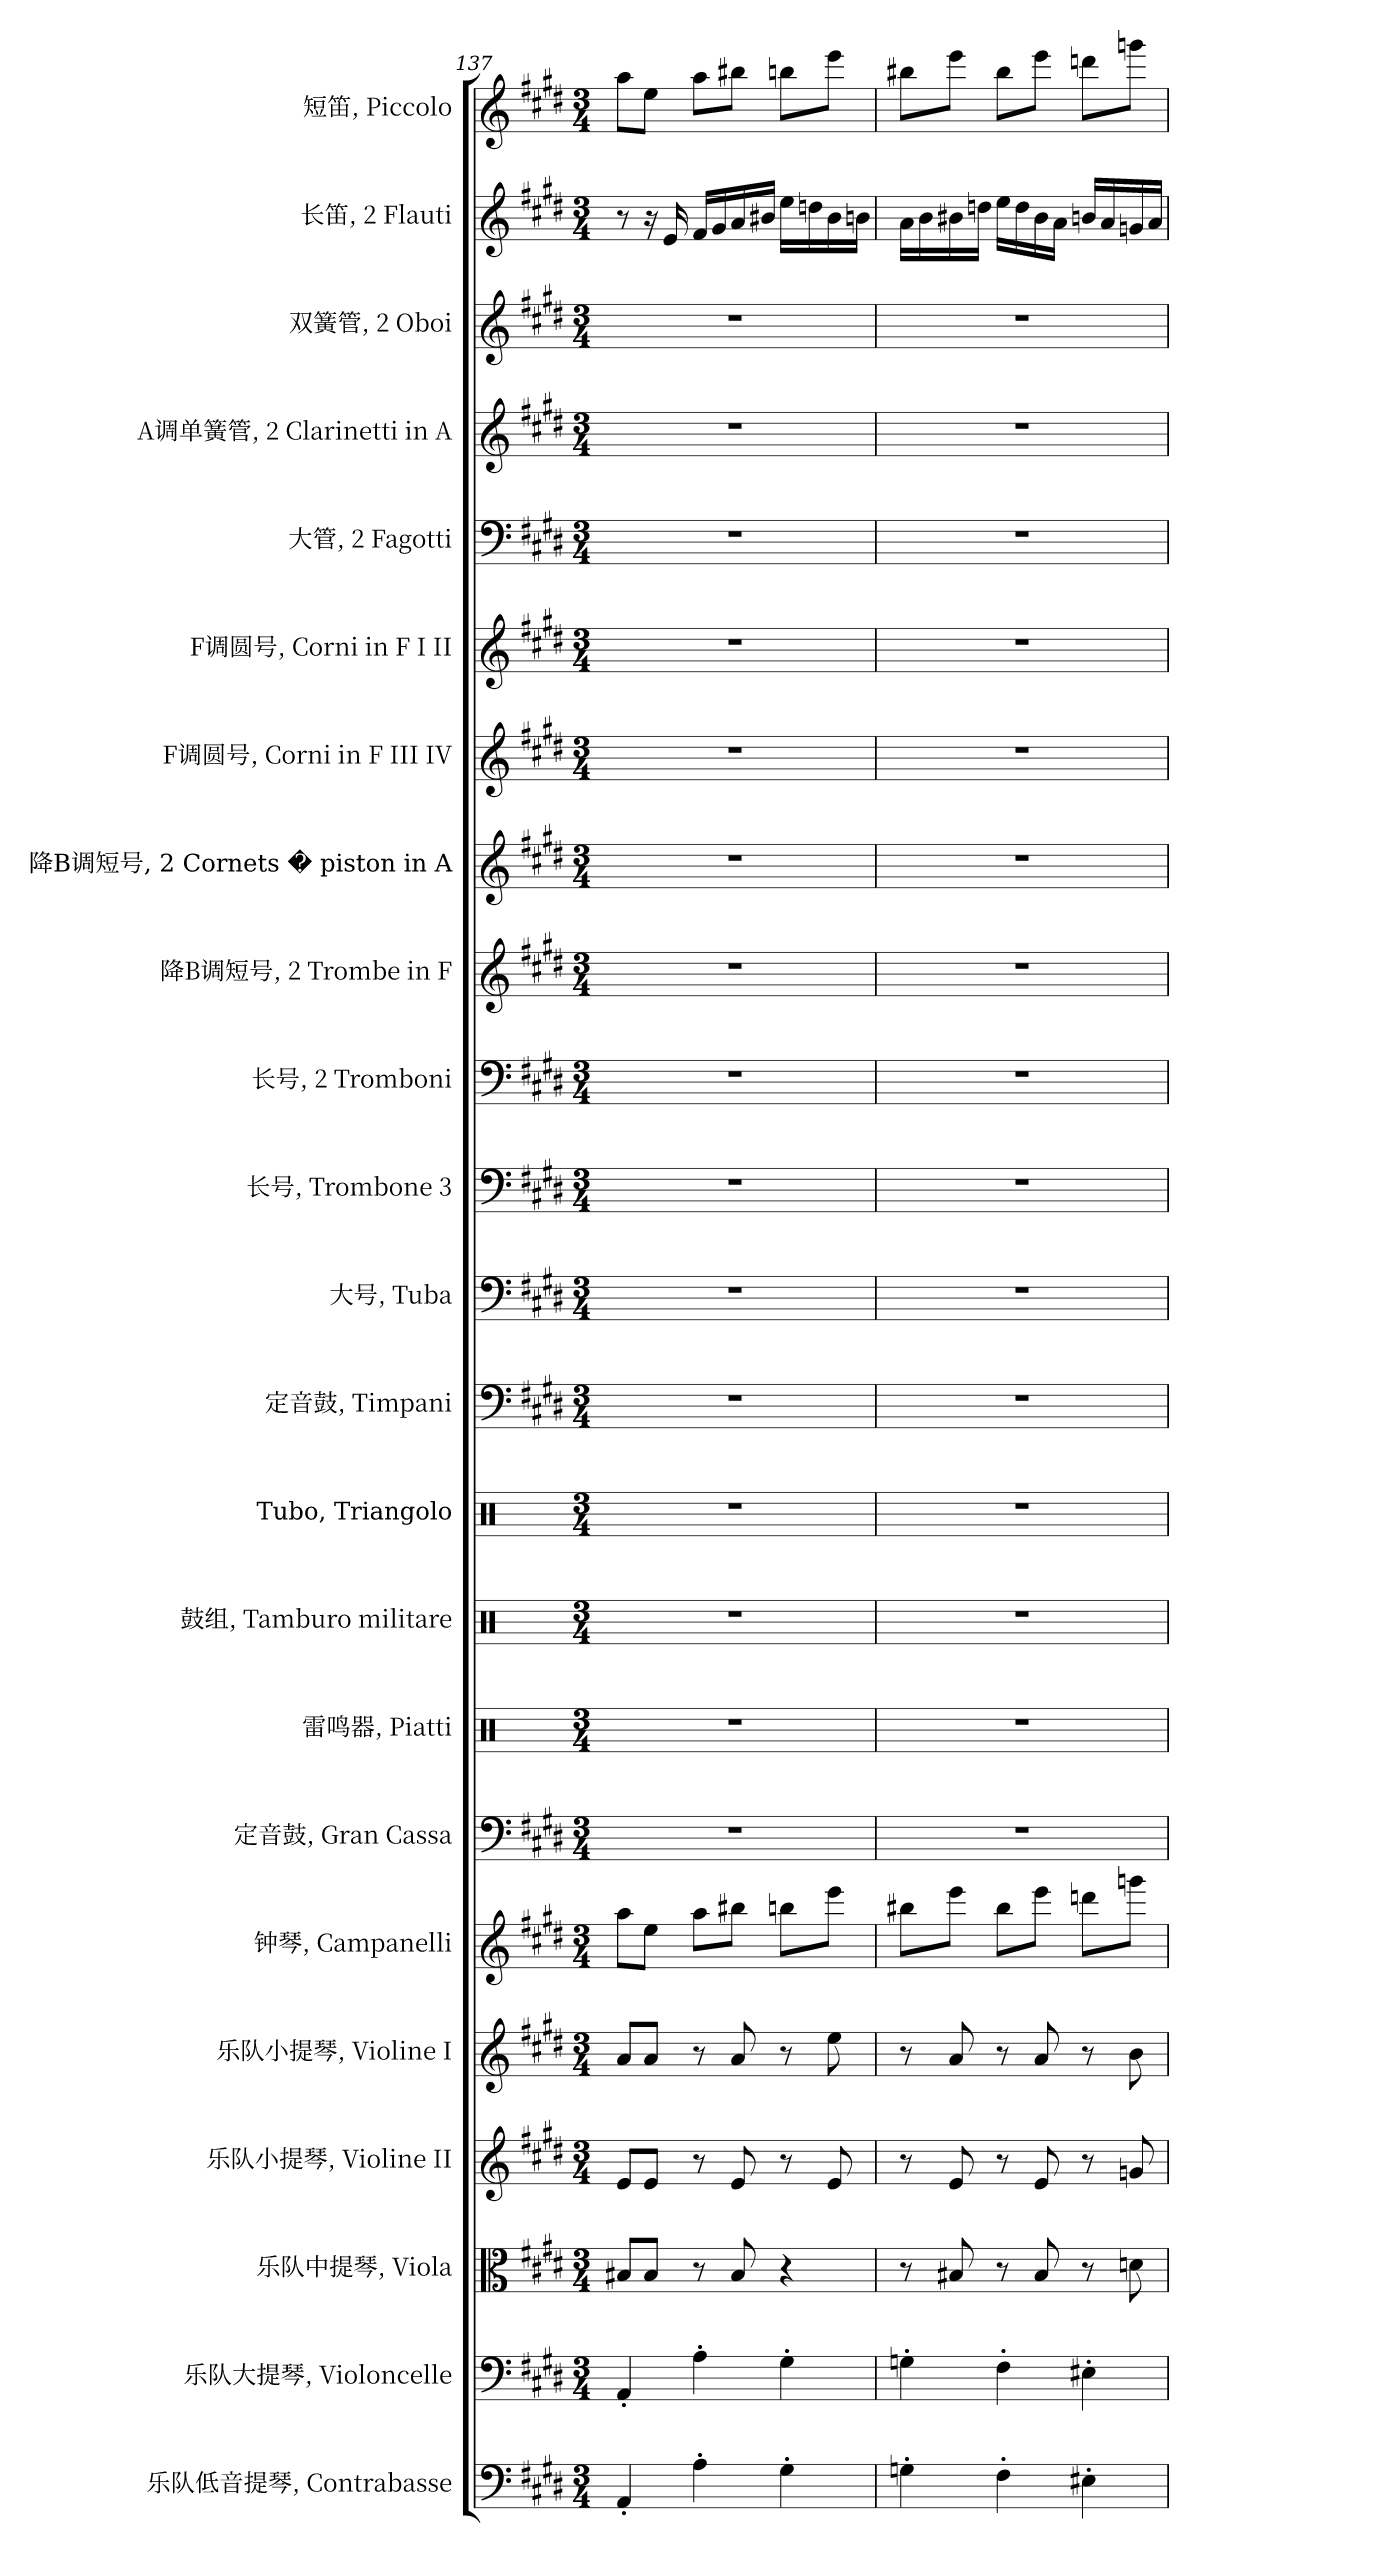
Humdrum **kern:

**kern	**kern	**kern	**kern	**kern	**kern	**kern	**kern	**kern	**kern	**kern	**kern	**kern	**kern	**kern	**kern	**kern	**kern	**kern	**kern	**kern	**kern	**kern
*part23	*part22	*part21	*part20	*part19	*part18	*part17	*part16	*part15	*part14	*part13	*part12	*part11	*part10	*part9	*part8	*part7	*part6	*part5	*part4	*part3	*part2	*part1
*staff23	*staff22	*staff21	*staff20	*staff19	*staff18	*staff17	*staff16	*staff15	*staff14	*staff13	*staff12	*staff11	*staff10	*staff9	*staff8	*staff7	*staff6	*staff5	*staff4	*staff3	*staff2	*staff1
*I"乐队低音提琴, Contrabasse	*I"乐队大提琴, Violoncelle	*I"乐队中提琴, Viola	*I"乐队小提琴, Violine II	*I"乐队小提琴, Violine I	*I"钟琴, Campanelli	*I"定音鼓, Gran Cassa	*I"雷鸣器, Piatti	*I"鼓组, Tamburo militare	*I"Tubo, Triangolo	*I"定音鼓, Timpani	*I"大号, Tuba	*I"长号, Trombone 3	*I"长号, 2 Tromboni	*I"降B调短号, 2 Trombe in F	*I"降B调短号, 2 Cornets � piston in A	*I"F调圆号, Corni in F III IV	*I"F调圆号, Corni in F I II	*I"大管, 2 Fagotti	*I"A调单簧管, 2 Clarinetti in A	*I"双簧管, 2 Oboi	*I"长笛, 2 Flauti	*I"短笛, Piccolo
*I'Cbs.	*	*	*	*	*	*	*	*	*I'Tu.	*I'Timp.	*I'Tba.	*I'Tbn.	*I'Tbn.	*	*I'B♭ Cnt.	*	*	*	*I'A Cl.	*I'Ob.	*I'Fl.	*I'Picc.
!!LO:PB:g=z
*clefF4	*clefF4	*clefC3	*clefG2	*clefG2	*clefG2	*clefF4	*clefX	*clefX	*clefX	*clefF4	*clefF4	*clefF4	*clefF4	*clefG2	*clefG2	*clefG2	*clefG2	*clefF4	*clefG2	*clefG2	*clefG2	*clefG2
*ITrd7c12	*	*	*	*	*ITrd-14c-24	*	*	*	*	*	*	*	*	*ITrd1c2	*ITrd1c2	*ITrd4c7	*ITrd4c7	*	*ITrd2c3	*	*	*ITrd-7c-12
*k[f#c#g#d#]	*k[f#c#g#d#]	*k[f#c#g#d#]	*k[f#c#g#d#]	*k[f#c#g#d#]	*k[f#c#g#d#]	*k[f#c#g#d#]	*k[]	*k[]	*k[]	*k[f#c#g#d#]	*k[f#c#g#d#]	*k[f#c#g#d#]	*k[f#c#g#d#]	*k[f#c#]	*k[f#c#]	*k[f#c#g#]	*k[f#c#g#]	*k[f#c#g#d#]	*k[f#c#g#d#a#e#b#]	*k[f#c#g#d#]	*k[f#c#g#d#]	*k[f#c#g#d#]
*M3/4	*M3/4	*M3/4	*M3/4	*M3/4	*M3/4	*M3/4	*M3/4	*M3/4	*M3/4	*M3/4	*M3/4	*M3/4	*M3/4	*M3/4	*M3/4	*M3/4	*M3/4	*M3/4	*M3/4	*M3/4	*M3/4	*M3/4
*MM107	*MM107	*MM107	*MM107	*MM107	*MM107	*MM107	*MM107	*MM107	*MM107	*MM107	*MM107	*MM107	*MM107	*MM107	*MM107	*MM107	*MM107	*MM107	*MM107	*MM107	*MM107	*MM107
=137	=137	=137	=137	=137	=137	=137	=137	=137	=137	=137	=137	=137	=137	=137	=137	=137	=137	=137	=137	=137	=137	=137
4AAA'/	4AA'/	8B#X/L	8e/L	8a/L	8aaaa\L	2.r	2.r	2.r	2.r	2.r	2.r	2.r	2.r	2.r	2.r	2.r	2.r	2.r	2.r	2.r	8r	8aaa\L
.	.	8B#/J	8e/J	8a/J	8eeee\J	.	.	.	.	.	.	.	.	.	.	.	.	.	.	.	16r	8eee\J
.	.	.	.	.	.	.	.	.	.	.	.	.	.	.	.	.	.	.	.	.	16e/	.
*	*	*	*	*	*	*	*	*	*	*	*	*	*	*	*	*	*	*	*	*	*	*MM109
4AA'\	4A'\	8r	8r	8r	8aaaa\L	.	.	.	.	.	.	.	.	.	.	.	.	.	.	.	16f#/LL	8aaa\L
.	.	.	.	.	.	.	.	.	.	.	.	.	.	.	.	.	.	.	.	.	16g#/	.
.	.	8B#/	8e/	8a/	8bbbb#X\J	.	.	.	.	.	.	.	.	.	.	.	.	.	.	.	16a/	8bbb#X\J
.	.	.	.	.	.	.	.	.	.	.	.	.	.	.	.	.	.	.	.	.	16b#X/JJ	.
4GG#'\	4G#'\	4r	8r	8r	8bbbbn\L	.	.	.	.	.	.	.	.	.	.	.	.	.	.	.	16ee\LL	8bbbn\L
.	.	.	.	.	.	.	.	.	.	.	.	.	.	.	.	.	.	.	.	.	16ddn\	.
.	.	.	8e/	8ee\	8eeeee\J	.	.	.	.	.	.	.	.	.	.	.	.	.	.	.	16b#\	8eeee\J
.	.	.	.	.	.	.	.	.	.	.	.	.	.	.	.	.	.	.	.	.	16bn\JJ	.
=138	=138	=138	=138	=138	=138	=138	=138	=138	=138	=138	=138	=138	=138	=138	=138	=138	=138	=138	=138	=138	=138	=138
*	*	*	*	*	*	*	*	*	*	*	*	*	*	*	*	*	*	*	*	*	*	*MM107
4GGn'\	4Gn'\	8r	8r	8r	8bbbb#X\L	2.r	2.r	2.r	2.r	2.r	2.r	2.r	2.r	2.r	2.r	2.r	2.r	2.r	2.r	2.r	16a\LL	8bbb#X\L
.	.	.	.	.	.	.	.	.	.	.	.	.	.	.	.	.	.	.	.	.	16b\	.
.	.	8B#X/	8e/	8a/	8eeeee\J	.	.	.	.	.	.	.	.	.	.	.	.	.	.	.	16b#X\	8eeee\J
.	.	.	.	.	.	.	.	.	.	.	.	.	.	.	.	.	.	.	.	.	16ddn\JJ	.
*	*	*	*	*	*	*	*	*	*	*	*	*	*	*	*	*	*	*	*	*	*	*MM109
4FF#'\	4F#'\	8r	8r	8r	8bbbb#\L	.	.	.	.	.	.	.	.	.	.	.	.	.	.	.	16ee\LL	8bbb#\L
.	.	.	.	.	.	.	.	.	.	.	.	.	.	.	.	.	.	.	.	.	16dd\	.
.	.	8B#/	8e/	8a/	8eeeee\J	.	.	.	.	.	.	.	.	.	.	.	.	.	.	.	16b#\	8eeee\J
.	.	.	.	.	.	.	.	.	.	.	.	.	.	.	.	.	.	.	.	.	16a\JJ	.
4EE#X'\	4E#X'\	8r	8r	8r	8dddddn\L	.	.	.	.	.	.	.	.	.	.	.	.	.	.	.	16bn/LL	8ddddn\L
.	.	.	.	.	.	.	.	.	.	.	.	.	.	.	.	.	.	.	.	.	16a/	.
.	.	8dn\	8gn/	8b\	8gggggn\J	.	.	.	.	.	.	.	.	.	.	.	.	.	.	.	16gn/	8ggggn\J
.	.	.	.	.	.	.	.	.	.	.	.	.	.	.	.	.	.	.	.	.	16a/JJ	.
=	=	=	=	=	=	=	=	=	=	=	=	=	=	=	=	=	=	=	=	=	=	=
*-	*-	*-	*-	*-	*-	*-	*-	*-	*-	*-	*-	*-	*-	*-	*-	*-	*-	*-	*-	*-	*-	*-
